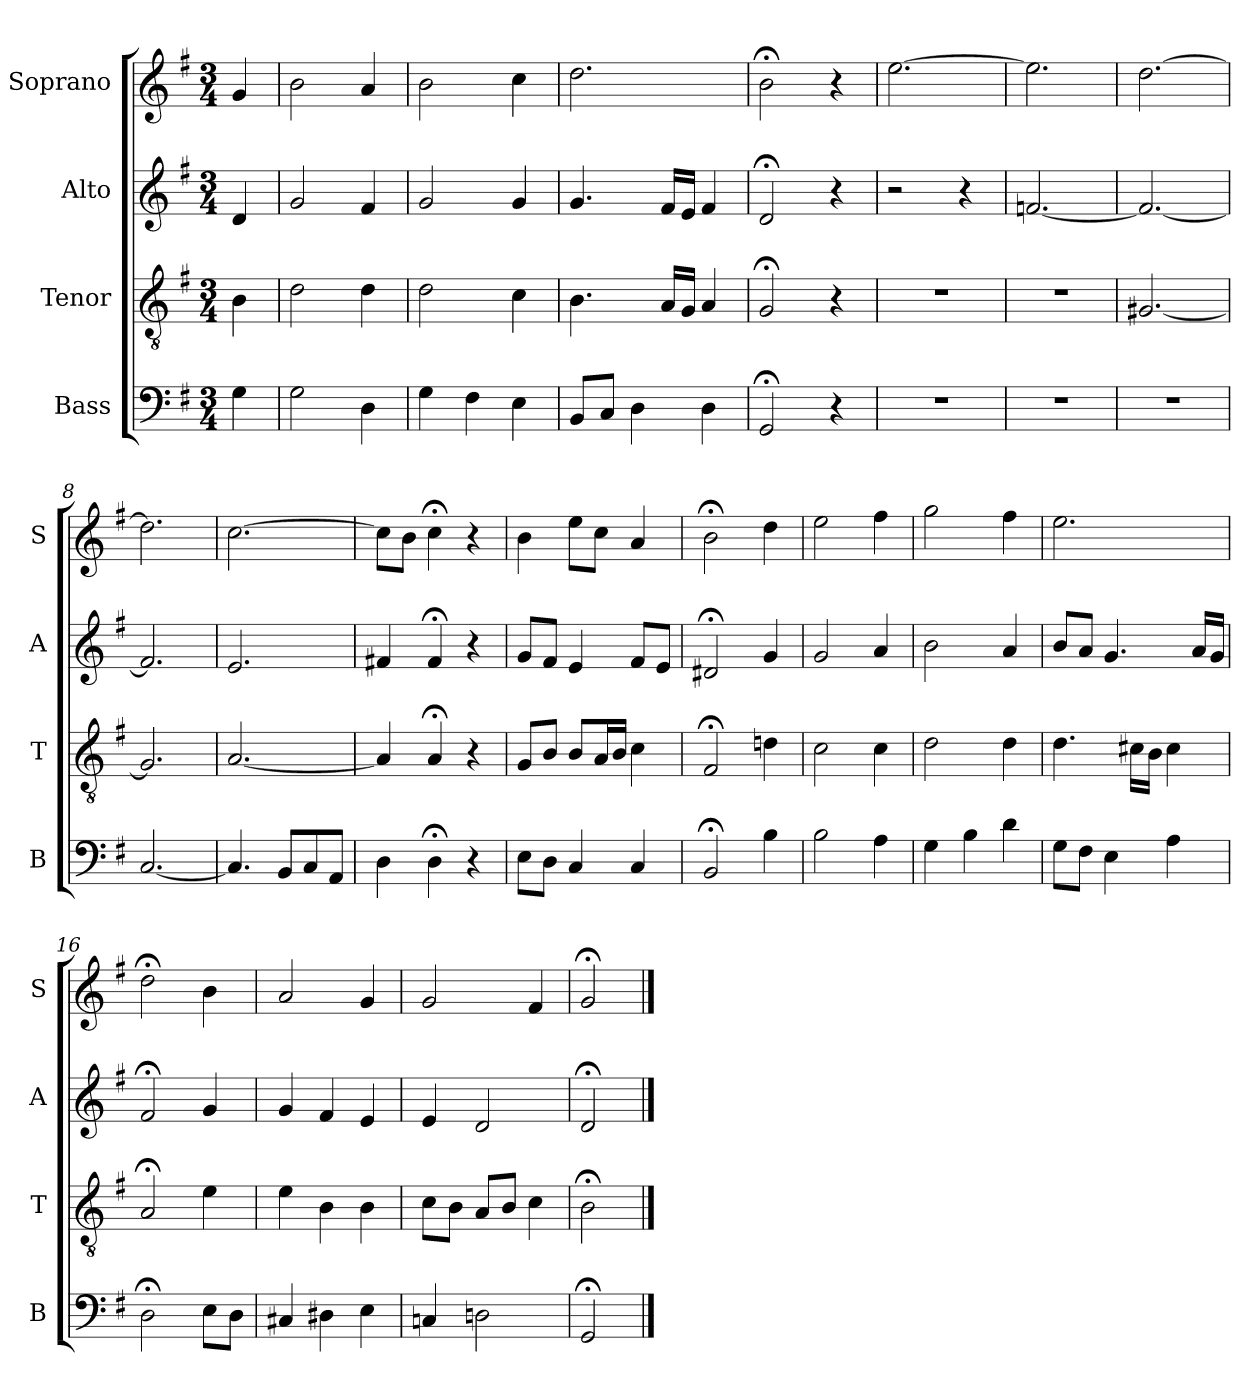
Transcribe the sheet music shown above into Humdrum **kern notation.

**kern	**kern	**kern	**kern
*part4	*part3	*part2	*part1
*staff4	*staff3	*staff2	*staff1
*I"Bass	*I"Tenor	*I"Alto	*I"Soprano
*I'B	*I'T	*I'A	*I'S
*clefF4	*clefGv2	*clefG2	*clefG2
*k[f#]	*k[f#]	*k[f#]	*k[f#]
*G:	*G:	*G:	*G:
*M3/4	*M3/4	*M3/4	*M3/4
*MM100	*MM100	*MM100	*MM100
=	=	=	=
4G	4B	4d	4g
=1	=1	=1	=1
2G	2d	2g	2b
4D	4d	4f#	4a
=2	=2	=2	=2
4G	2d	2g	2b
4F#	.	.	.
4E	4c	4g	4cc
=3	=3	=3	=3
8BBL	4.B	4.g	2.dd
8CJ	.	.	.
4D	.	.	.
.	16ALL	16f#LL	.
.	16GJJ	16eJJ	.
4D	4A	4f#	.
=4	=4	=4	=4
2GG;<	2G;<	2d;<	2b;<
4r	4r	4r	4r
=5	=5	=5	=5
2.r	2.r	2r	[2.ee
.	.	4r	.
=6	=6	=6	=6
2.r	2.r	[2.fn	2.ee]
=7	=7	=7	=7
2.r	[2.G#X	2.f_	[2.dd
=8	=8	=8	=8
[2.C	2.G#]	2.f]	2.dd]
=9	=9	=9	=9
4.C]	[2.A	2.e	[2.cc
8BBL	.	.	.
8C	.	.	.
8AAJ	.	.	.
=10	=10	=10	=10
4D	4A]	4f#X	8ccL]
.	.	.	8bJ
4D;<	4A;<	4f#;<	4cc;<
4r	4r	4r	4r
=11	=11	=11	=11
8EL	8GL	8gL	4b
8DJ	8BJ	8f#J	.
4C	8BL	4e	8eeL
.	16AL	.	8ccJ
.	16BJJ	.	.
4C	4c	8f#L	4a
.	.	8eJ	.
=12	=12	=12	=12
2BB;<	2F#;<	2d#X;<	2b;<
4B	4dn	4g	4dd
=13	=13	=13	=13
2B	2c	2g	2ee
4A	4c	4a	4ff#
=14	=14	=14	=14
4G	2d	2b	2gg
4B	.	.	.
4d	4d	4a	4ff#
=15	=15	=15	=15
8GL	4.d	8bL	2.ee
8F#J	.	8aJ	.
4E	.	4.g	.
.	16c#XLL	.	.
.	16BJJ	.	.
4A	4c#	.	.
.	.	16aLL	.
.	.	16gJJ	.
=16	=16	=16	=16
2D;<	2A;<	2f#;<	2dd;<
8EL	4e	4g	4b
8DJ	.	.	.
=17	=17	=17	=17
4C#Xi	4ei	4gi	2ai
4D#X	4B	4f#	.
4E	4B	4e	4g
=18	=18	=18	=18
4Cn	8cL	4e	2g
.	8BJ	.	.
2Dn	8AL	2d	.
.	8BJ	.	.
.	4c	.	4f#
=19	=19	=19	=19
2GG;<	2B;<	2d;<	2g;<
==	==	==	==
*-	*-	*-	*-
